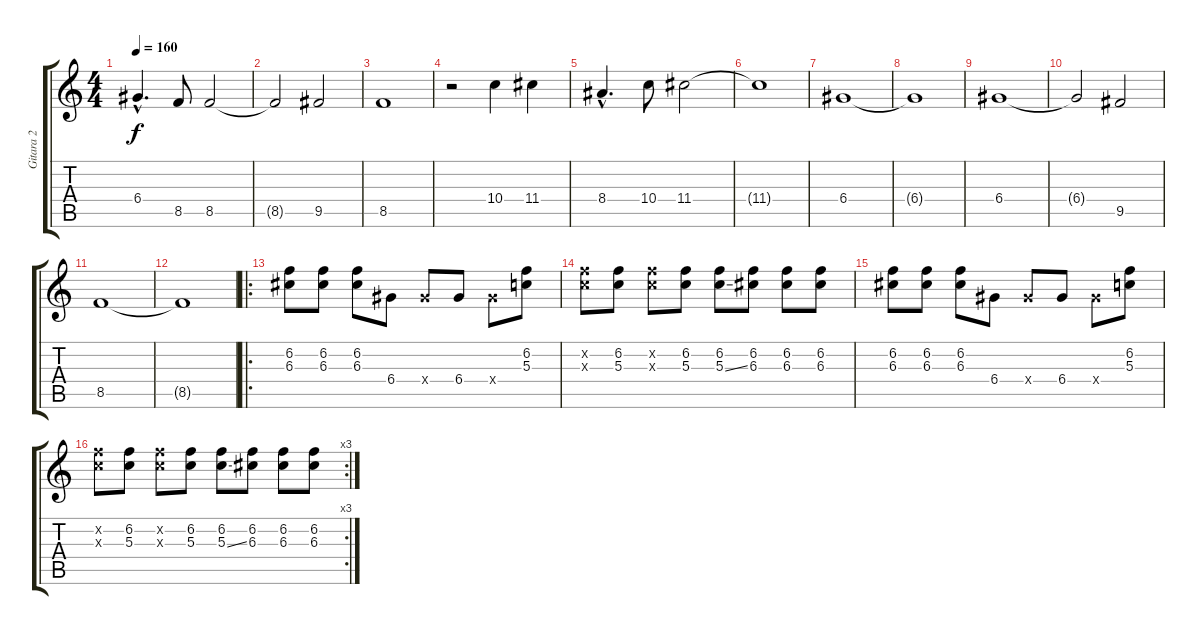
\track ("Gitara 2" "Gitara 2") {instrument distortionguitar}
\staff {score tabs}
\tuning (E4 B3 G3 D3 A2 E2) {hide}
\ts (4 4)
\tempo 160
\clef g2
\ks c
6.4{hac}.4{d dy f} 8.5.8 8.5.2 |
8.5{t}.2 9.5.2 |
8.5.1 |
r.2 10.4.4 11.4.4 |
8.4{hac}.4{d} 10.4.8 11.4.2 |
11.4{t}.1 |
6.4.1 |
6.4{t}.1 |
6.4.1 |
6.4{t}.2 9.5.2 |
8.5.1 |
8.5{t}.1 |
\ro
(6.2 6.3).8 (6.2 6.3).8 (6.2 6.3).8 6.4.8 6.4{x}.8 6.4.8 6.4{x}.8 (6.2 5.3).8 |
(6.2{x} 5.3{x}).8 (6.2 5.3).8 (6.2{x} 5.3{x}).8 (6.2 5.3).8 (6.2 5.3{ss}).8 (6.2 6.3).8 (6.2 6.3).8 (6.2 6.3).8 |
(6.2 6.3).8 (6.2 6.3).8 (6.2 6.3).8 6.4.8 6.4{x}.8 6.4.8 6.4{x}.8 (6.2 5.3).8 |
\rc 3
(6.2{x} 5.3{x}).8 (6.2 5.3).8 (6.2{x} 5.3{x}).8 (6.2 5.3).8 (6.2 5.3{ss}).8 (6.2 6.3).8 (6.2 6.3).8 (6.2 6.3).8
